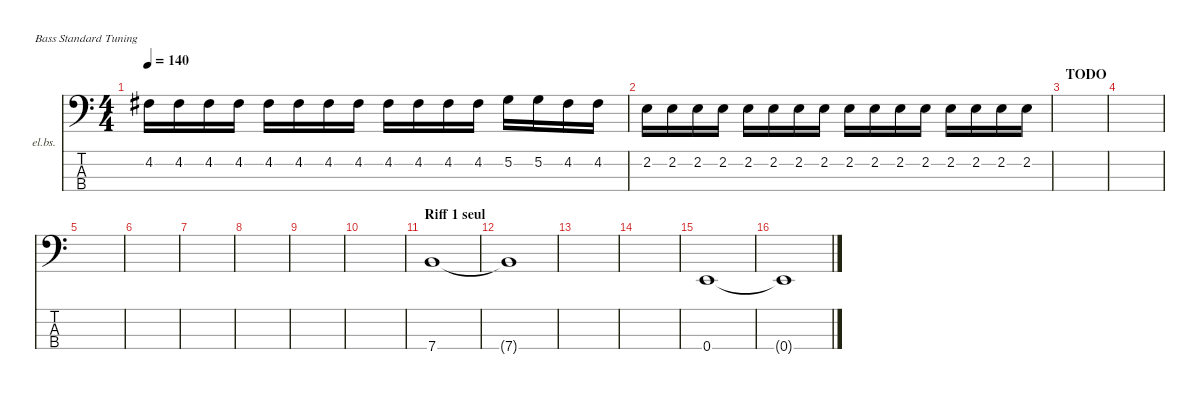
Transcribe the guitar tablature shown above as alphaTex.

\defaultSystemsLayout 4
\hideDynamics
\bracketExtendMode nobrackets
\firstSystemTrackNameOrientation horizontal
\otherSystemsTrackNameOrientation horizontal
\track ("Bass" "el.bs.") {instrument electricbassfinger}
\staff {score tabs}
\tuning (G2 D2 A1 E1)
\ts (4 4)
\tempo 140
\clef f4
\ks c
4.2{acc #}.16{dy mf} 4.2{acc #}.16 4.2{acc #}.16 4.2{acc #}.16 4.2{acc #}.16 4.2{acc #}.16 4.2{acc #}.16 4.2{acc #}.16 4.2{acc #}.16 4.2{acc #}.16 4.2{acc #}.16 4.2{acc #}.16 5.2.16 5.2.16 4.2{acc #}.16 4.2{acc #}.16 |
2.2.16 2.2.16 2.2.16 2.2.16 2.2.16 2.2.16 2.2.16 2.2.16 2.2.16 2.2.16 2.2.16 2.2.16 2.2.16 2.2.16 2.2.16 2.2.16 |
\section ("" "TODO")
|
|
|
|
|
|
|
|
\section ("" "Riff 1 seul")
7.4.1 |
7.4{t}.1 |
|
|
0.4.1 |
0.4{t}.1
